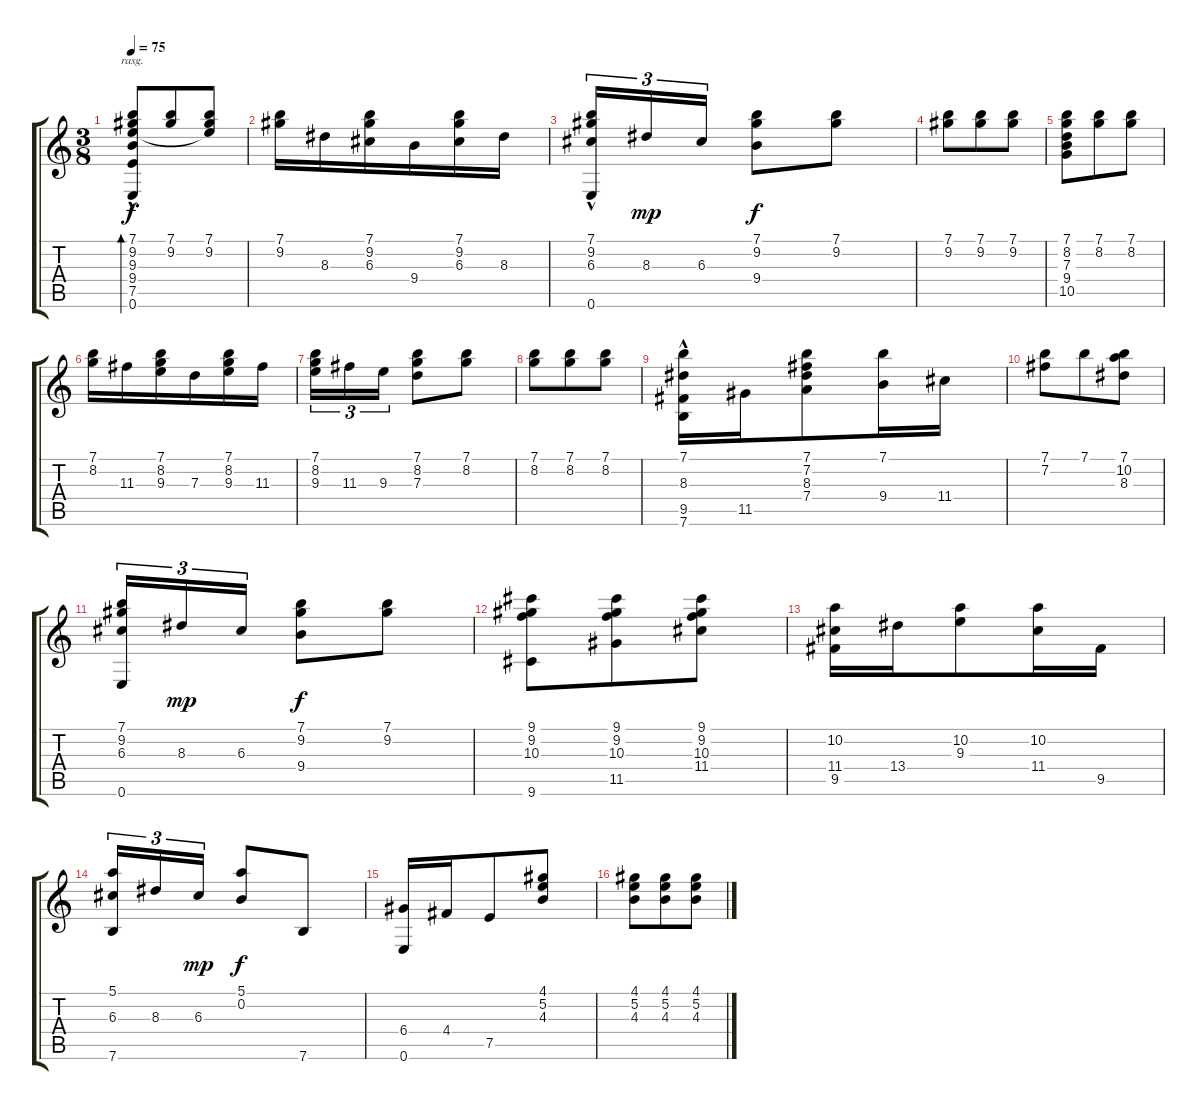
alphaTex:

\track "" {instrument acousticguitarnylon}
\staff {score tabs}
\tuning (E4 B3 G3 D3 A2 E2) {hide}
\ts (3 8)
\tempo 75
\clef g2
\ks c
(7.1 9.2 9.3 9.4 7.5 0.6{hac}).8{bd 60 rasg ii dy f} (7.1 9.2).8 (7.1 9.2 9.3{t}).8 |
(7.1 9.2).16 8.3.16 (7.1 9.2 6.3).16 9.4.16 (7.1 9.2 6.3).16 8.3.16 |
(7.1 9.2 6.3 0.6{hac}).16{tu (3 2)} 8.3.16{tu (3 2) dy mp} 6.3.16{tu (3 2)} (7.1 9.2 9.4).8{dy f} (7.1 9.2).8 |
(7.1 9.2).8 (7.1 9.2).8 (7.1 9.2).8 |
(7.1 8.2 7.3 9.4 10.5).8 (7.1 8.2).8 (7.1 8.2).8 |
(7.1 8.2).16 11.3.16 (7.1 8.2 9.3).16 7.3.16 (7.1 8.2 9.3).16 11.3.16 |
(7.1 8.2 9.3).16{tu (3 2)} 11.3.16{tu (3 2)} 9.3.16{tu (3 2)} (7.1 8.2 7.3).8 (7.1 8.2).8 |
(7.1 8.2).8 (7.1 8.2).8 (7.1 8.2).8 |
(7.1 8.3 9.5 7.6{hac}).16 11.5.16 (7.1 7.2 8.3 7.4).8 (7.1 9.4).16 11.4.16 |
(7.1 7.2).8 7.1.8 (7.1 10.2 8.3).8 |
(7.1 9.2 6.3 0.6).16{tu (3 2)} 8.3.16{tu (3 2) dy mp} 6.3.16{tu (3 2)} (7.1 9.2 9.4).8{dy f} (7.1 9.2).8 |
(9.1 9.2 10.3 9.6).8 (9.1 9.2 10.3 11.5).8 (9.1 9.2 10.3 11.4).8 |
(10.2 11.4 9.5).16 13.4.16 (10.2 9.3).8 (10.2 11.4).16 9.5.16 |
(5.1 6.3 7.6).16{tu (3 2)} 8.3.16{tu (3 2)} 6.3.16{tu (3 2) dy mp} (5.1 0.2).8{dy f} 7.6.8 |
(6.4 0.6).16 4.4.16 7.5.8 (4.1 5.2 4.3).8 |
(4.1 5.2 4.3).8 (4.1 5.2 4.3).8 (4.1 5.2 4.3).8
